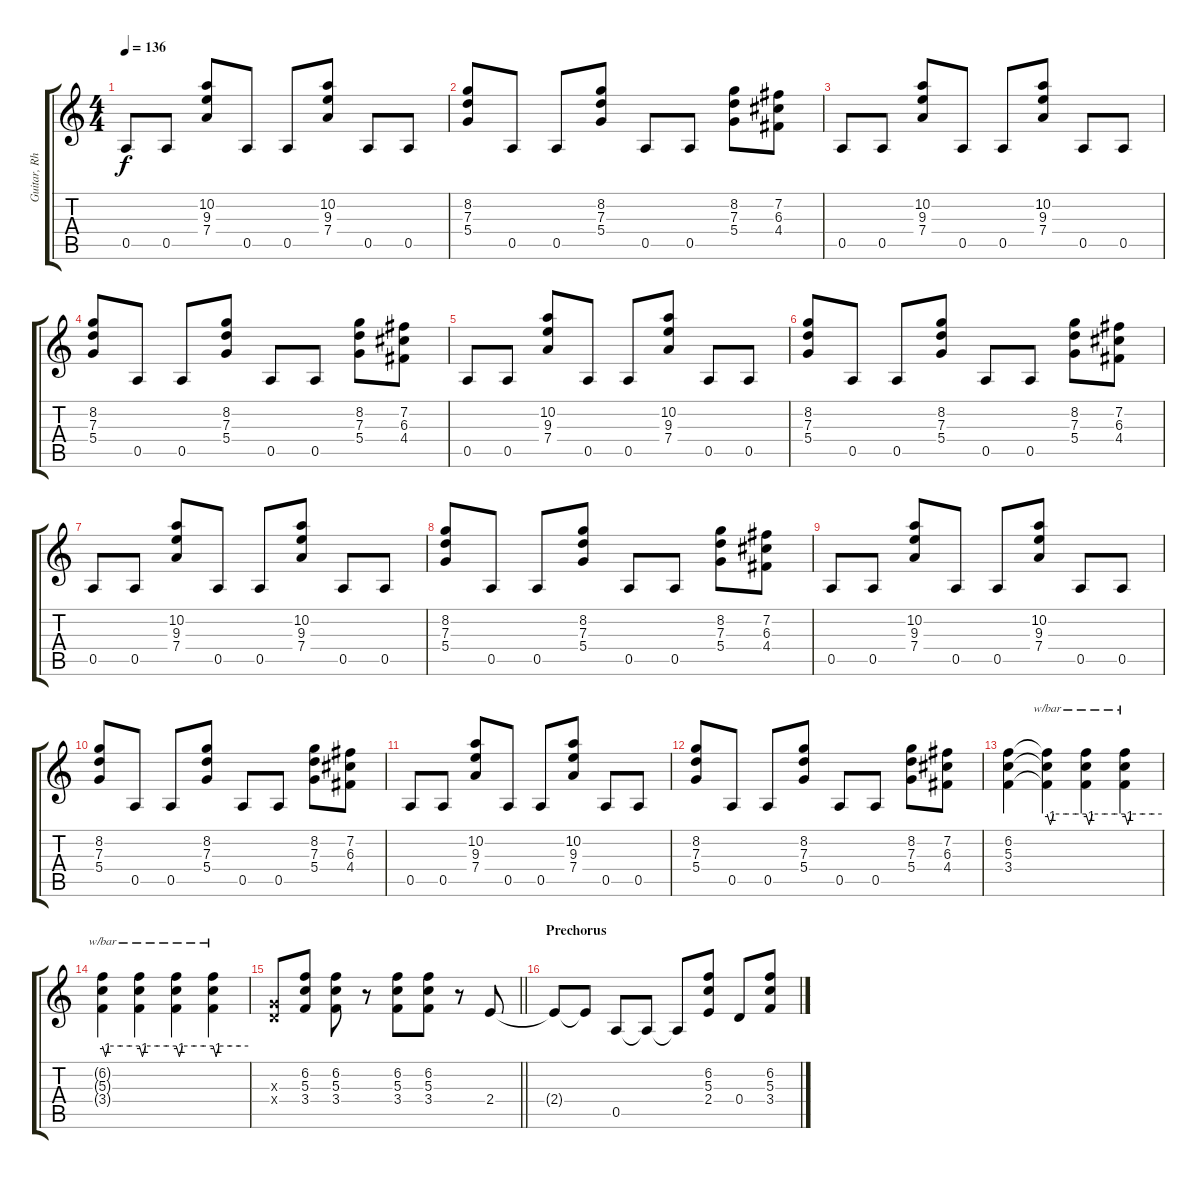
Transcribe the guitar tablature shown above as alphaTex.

\track ("Guitar, Rhythm" "Guitar, Rh") {instrument distortionguitar}
\staff {score tabs}
\tuning (E4 B3 G3 D3 A2 E2) {hide}
\ts (4 4)
\tempo 136
\clef g2
\ks c
0.5.8{dy f} 0.5.8 (10.2 9.3 7.4).8 0.5.8 0.5.8 (10.2 9.3 7.4).8 0.5.8 0.5.8 |
(8.2 7.3 5.4).8 0.5.8 0.5.8 (8.2 7.3 5.4).8 0.5.8 0.5.8 (8.2 7.3 5.4).8 (7.2 6.3 4.4).8 |
0.5.8 0.5.8 (10.2 9.3 7.4).8 0.5.8 0.5.8 (10.2 9.3 7.4).8 0.5.8 0.5.8 |
(8.2 7.3 5.4).8 0.5.8 0.5.8 (8.2 7.3 5.4).8 0.5.8 0.5.8 (8.2 7.3 5.4).8 (7.2 6.3 4.4).8 |
0.5.8 0.5.8 (10.2 9.3 7.4).8 0.5.8 0.5.8 (10.2 9.3 7.4).8 0.5.8 0.5.8 |
(8.2 7.3 5.4).8 0.5.8 0.5.8 (8.2 7.3 5.4).8 0.5.8 0.5.8 (8.2 7.3 5.4).8 (7.2 6.3 4.4).8 |
0.5.8 0.5.8 (10.2 9.3 7.4).8 0.5.8 0.5.8 (10.2 9.3 7.4).8 0.5.8 0.5.8 |
(8.2 7.3 5.4).8 0.5.8 0.5.8 (8.2 7.3 5.4).8 0.5.8 0.5.8 (8.2 7.3 5.4).8 (7.2 6.3 4.4).8 |
0.5.8 0.5.8 (10.2 9.3 7.4).8 0.5.8 0.5.8 (10.2 9.3 7.4).8 0.5.8 0.5.8 |
(8.2 7.3 5.4).8 0.5.8 0.5.8 (8.2 7.3 5.4).8 0.5.8 0.5.8 (8.2 7.3 5.4).8 (7.2 6.3 4.4).8 |
0.5.8 0.5.8 (10.2 9.3 7.4).8 0.5.8 0.5.8 (10.2 9.3 7.4).8 0.5.8 0.5.8 |
(8.2 7.3 5.4).8 0.5.8 0.5.8 (8.2 7.3 5.4).8 0.5.8 0.5.8 (8.2 7.3 5.4).8 (7.2 6.3 4.4).8 |
(6.2 5.3 3.4).4 (6.2{t} 5.3{t} 3.4{t}).4{tbe (custom default 0 0 5 -4 10 0 30 0 45 0 60 0)} (6.2{t} 5.3{t} 3.4{t}).4{tbe (custom default 0 0 5 -4 10 0 30 0 45 0 60 0)} (6.2{t} 5.3{t} 3.4{t}).4{tbe (custom default 0 0 5 -4 10 0 30 0 45 0 60 0)} |
(6.2{t} 5.3{t} 3.4{t}).4{tbe (custom default 0 0 5 -4 10 0 30 0 45 0 60 0)} (6.2{t} 5.3{t} 3.4{t}).4{tbe (custom default 0 0 5 -4 10 0 30 0 45 0 60 0)} (6.2{t} 5.3{t} 3.4{t}).4{tbe (custom default 0 0 5 -4 10 0 30 0 45 0 60 0)} (6.2{t} 5.3{t} 3.4{t}).4{tbe (custom default 0 0 5 -4 10 0 30 0 45 0 60 0)} |
\barLineRight lightlight
(0.3{x} 0.4{x}).8 (6.2 5.3 3.4).8 (6.2 5.3 3.4).8 r.8 (6.2 5.3 3.4).8 (6.2 5.3 3.4).8 r.8 2.4.8 |
\section ("" "Prechorus")
2.4{t}.8 2.4{t}.8 0.5.8 0.5{t}.8 0.5{t}.8 (6.2 5.3 2.4).8 0.4.8 (6.2 5.3 3.4).8
